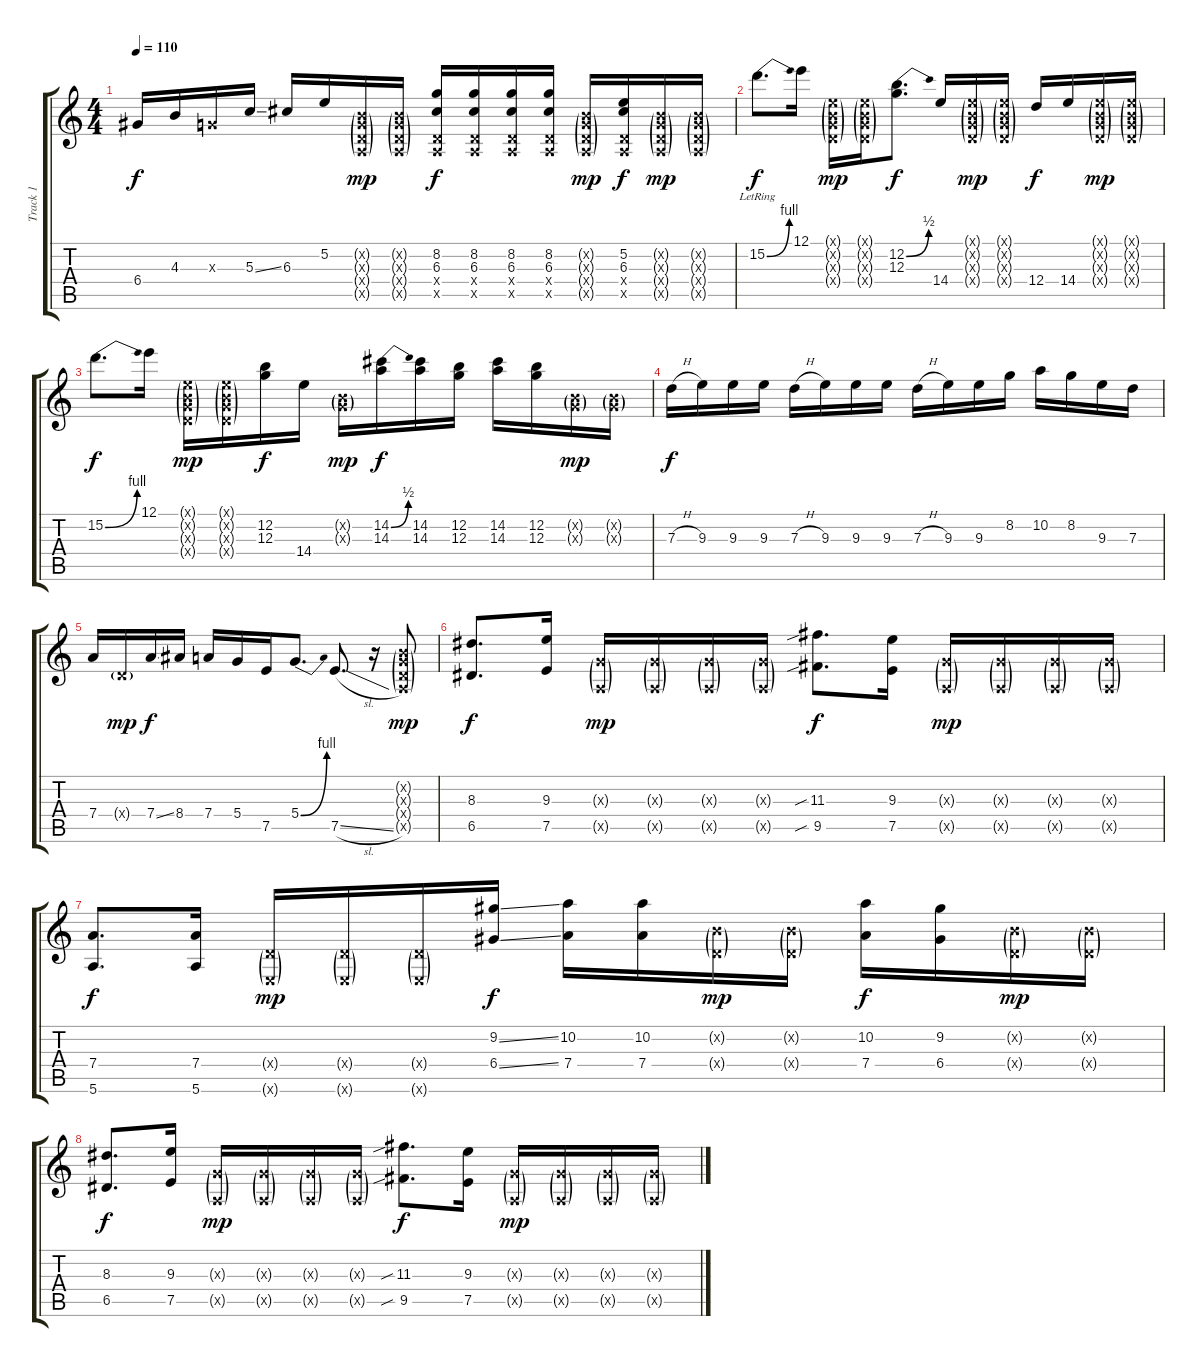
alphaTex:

\track ("Track 1" "Track 1") {instrument electricguitarjazz}
\staff {score tabs}
\tuning (E4 B3 G3 D3 A2 E2) {hide}
\ts (4 4)
\tempo 110
\clef g2
\ks c
6.4.16{dy f} 4.3.16 0.3{x}.16 5.3{ss}.16 6.3.16 5.2.16 (0.2{g x} 0.3{g x} 0.4{g x} 0.5{g x}).16{dy mp} (0.2{g x} 0.3{g x} 0.4{g x} 0.5{g x}).16 (8.2 6.3 0.4{x} 0.5{x}).16{dy f} (8.2 6.3 0.4{x} 0.5{x}).16 (8.2 6.3 0.4{x} 0.5{x}).16 (8.2 6.3 0.4{x} 0.5{x}).16 (0.2{g x} 0.3{g x} 0.4{g x} 0.5{g x}).16{dy mp} (5.2 6.3 0.4{x} 0.5{x}).16{dy f} (0.2{g x} 0.3{g x} 0.4{g x} 0.5{g x}).16{dy mp} (0.2{g x} 0.3{g x} 0.4{g x} 0.5{g x}).16 |
15.2{be (bend 0 0 60 4) lr}.8{d dy f} 12.1.16 (0.1{g x} 0.2{g x} 0.3{g x} 0.4{g x}).16{dy mp} (0.1{g x} 0.2{g x} 0.3{g x} 0.4{g x}).16 (12.2{be (bend 0 0 60 2)} 12.3).8{d dy f} 14.4.16 (0.1{g x} 0.2{g x} 0.3{g x} 0.4{g x}).16{dy mp} (0.1{g x} 0.2{g x} 0.3{g x} 0.4{g x}).16 12.4.16{dy f} 14.4.16 (0.1{g x} 0.2{g x} 0.3{g x} 0.4{g x}).16{dy mp} (0.1{g x} 0.2{g x} 0.3{g x} 0.4{g x}).16 |
15.2{be (bend 0 0 60 4)}.8{d dy f} 12.1.16 (0.1{g x} 0.2{g x} 0.3{g x} 0.4{g x}).16{dy mp} (0.1{g x} 0.2{g x} 0.3{g x} 0.4{g x}).16 (12.2 12.3).16{dy f} 14.4.16 (0.2{g x} 0.3{g x}).16{dy mp} (14.2{be (bend 0 0 60 2)} 14.3).16{dy f} (14.2 14.3).16 (12.2 12.3).16 (14.2 14.3).16 (12.2 12.3).16 (0.2{g x} 0.3{g x}).16{dy mp} (0.2{g x} 0.3{g x}).16 |
7.3{h}.16{dy f} 9.3.16 9.3.16 9.3.16 7.3{h}.16 9.3.16 9.3.16 9.3.16 7.3{h}.16 9.3.16 9.3.16 8.2.16 10.2.16 8.2.16 9.3.16 7.3.16 |
7.4.16 0.4{g x}.16{dy mp} 7.4{ss}.16{dy f} 8.4.16 7.4.16 5.4.16 7.5.16 5.4{be (bend 0 0 60 4)}.8{d} 7.5{sl}.8{d} r.16 (0.2{g x} 0.3{g x} 0.4{g x} 0.5{g x}).8{dy mp} |
(8.3 6.5).8{d dy f} (9.3 7.5).16 (0.3{g x} 0.5{g x}).16{dy mp} (0.3{g x} 0.5{g x}).16 (0.3{g x} 0.5{g x}).16 (0.3{g x} 0.5{g x}).16 (11.3{sib} 9.5{sib}).8{d dy f} (9.3 7.5).16 (0.3{g x} 0.5{g x}).16{dy mp} (0.3{g x} 0.5{g x}).16 (0.3{g x} 0.5{g x}).16 (0.3{g x} 0.5{g x}).16 |
(7.4 5.6).8{d dy f} (7.4 5.6).16 (0.4{g x} 0.6{g x}).16{dy mp} (0.4{g x} 0.6{g x}).16 (0.4{g x} 0.6{g x}).16 (9.2{ss} 6.4{ss}).16{dy f} (10.2 7.4).16 (10.2 7.4).16 (0.2{g x} 0.4{g x}).16{dy mp} (0.2{g x} 0.4{g x}).16 (10.2 7.4).16{dy f} (9.2 6.4).16 (0.2{g x} 0.4{g x}).16{dy mp} (0.2{g x} 0.4{g x}).16 |
(8.3 6.5).8{d dy f} (9.3 7.5).16 (0.3{g x} 0.5{g x}).16{dy mp} (0.3{g x} 0.5{g x}).16 (0.3{g x} 0.5{g x}).16 (0.3{g x} 0.5{g x}).16 (11.3{sib} 9.5{sib}).8{d dy f} (9.3 7.5).16 (0.3{g x} 0.5{g x}).16{dy mp} (0.3{g x} 0.5{g x}).16 (0.3{g x} 0.5{g x}).16 (0.3{g x} 0.5{g x}).16
